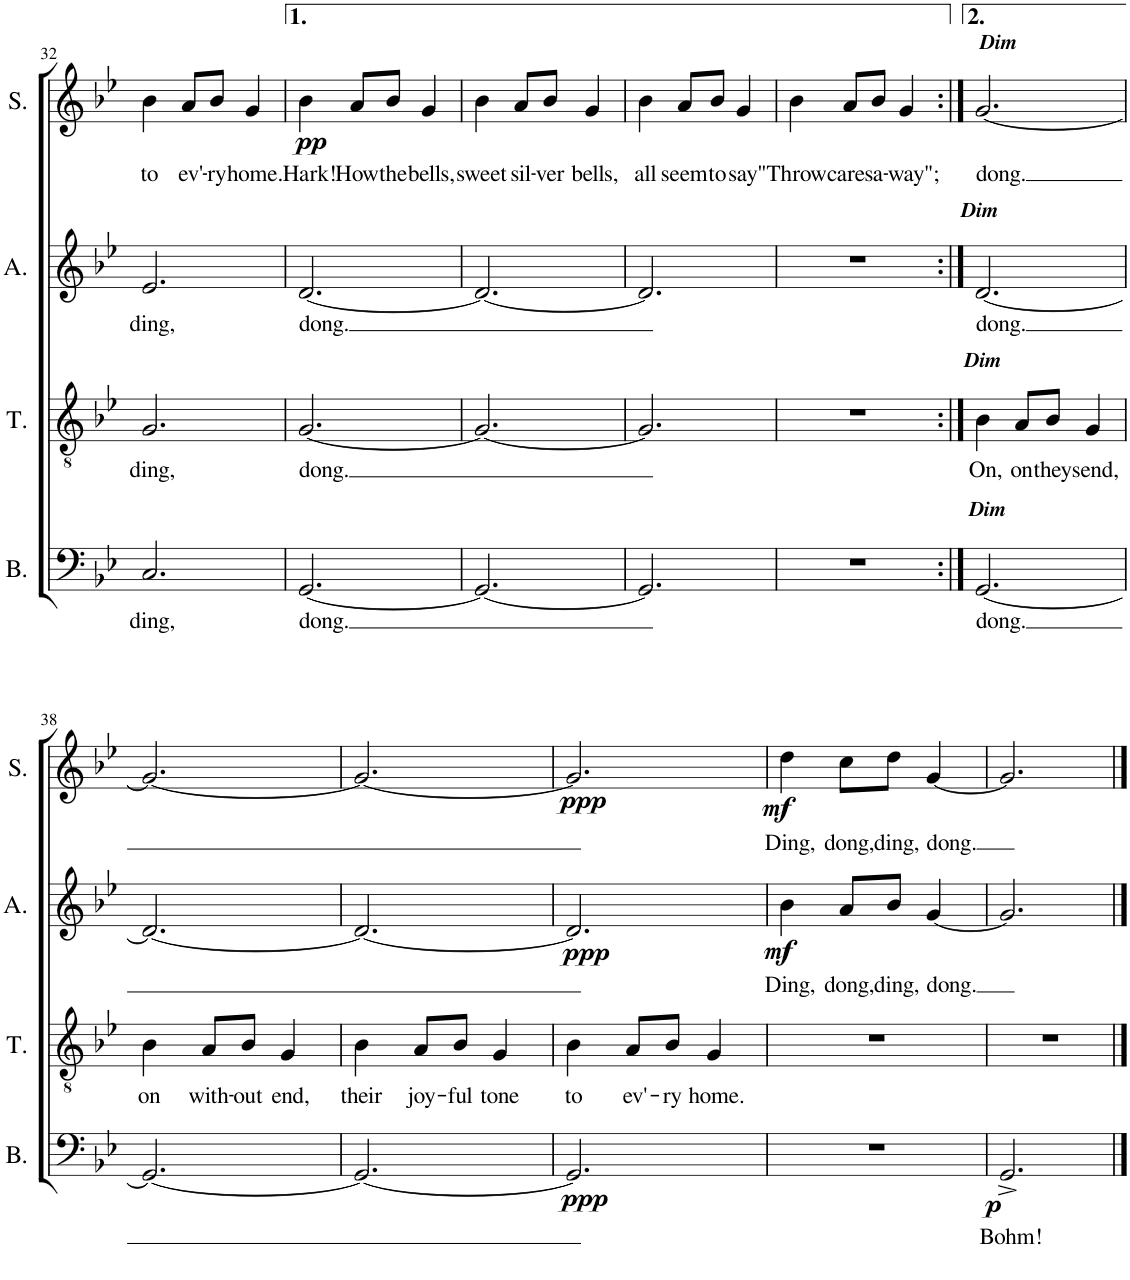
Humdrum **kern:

**kern	**text	**dynam	**kern	**text	**kern	**text	**dynam	**kern	**text	**dynam
*part4	*part4	*part4	*part3	*part3	*part2	*part2	*part2	*part1	*part1	*part1
*staff4	*staff4	*staff4	*staff3	*staff3	*staff2	*staff2	*staff2	*staff1	*staff1	*staff1
*I"Bass	*	*	*I"Tenor	*	*I"Alto	*	*	*I"Soprano	*	*
*I'B.	*	*	*I'T.	*	*I'A.	*	*	*I'S.	*	*
!!LO:PB:g=z
*clefF4	*	*	*clefGv2	*	*clefG2	*	*	*clefG2	*	*
*k[b-e-]	*	*	*k[b-e-]	*	*k[b-e-]	*	*	*k[b-e-]	*	*
*M3/4	*	*	*M3/4	*	*M3/4	*	*	*M3/4	*	*
=32	=32	=32	=32	=32	=32	=32	=32	=32	=32	=32
!	!LO:LY:b	!	!	!LO:LY:b	!	!LO:LY:b	!	!	!LO:LY:b	!
2.C/	ding,	.	2.G/	ding,	2.e-/	ding,	.	4b-\	to	.
!	!	!	!	!	!	!	!	!	!LO:LY:b	!
.	.	.	.	.	.	.	.	8a/L	ev'-	.
!	!	!	!	!	!	!	!	!	!LO:LY:b	!
.	.	.	.	.	.	.	.	8b-/J	-ry	.
!	!	!	!	!	!	!	!	!	!LO:LY:b	!
.	.	.	.	.	.	.	.	4g/	home.	.
=33	=33	=33	=33	=33	=33	=33	=33	=33	=33	=33
!	!LO:LY:b	!	!	!LO:LY:b	!	!LO:LY:b	!	!	!LO:LY:b	!LO:DY:b
[2.GG/	dong.	.	[2.G/	dong.	[2.d/	dong.	.	4b-\	Hark!	pp
!	!	!	!	!	!	!	!	!	!LO:LY:b	!
.	.	.	.	.	.	.	.	8a/L	How	.
!	!	!	!	!	!	!	!	!	!LO:LY:b	!
.	.	.	.	.	.	.	.	8b-/J	the	.
!	!	!	!	!	!	!	!	!	!LO:LY:b	!
.	.	.	.	.	.	.	.	4g/	bells,	.
=34	=34	=34	=34	=34	=34	=34	=34	=34	=34	=34
!	!	!	!	!	!	!	!	!	!LO:LY:b	!
2.GG/_	.	.	2.G/_	.	2.d/_	.	.	4b-\	sweet	.
!	!	!	!	!	!	!	!	!	!LO:LY:b	!
.	.	.	.	.	.	.	.	8a/L	sil-	.
!	!	!	!	!	!	!	!	!	!LO:LY:b	!
.	.	.	.	.	.	.	.	8b-/J	-ver	.
!	!	!	!	!	!	!	!	!	!LO:LY:b	!
.	.	.	.	.	.	.	.	4g/	bells,	.
=35	=35	=35	=35	=35	=35	=35	=35	=35	=35	=35
!	!	!	!	!	!	!	!	!	!LO:LY:b	!
2.GG/]	.	.	2.G/]	.	2.d/]	.	.	4b-\	all	.
!	!	!	!	!	!	!	!	!	!LO:LY:b	!
.	.	.	.	.	.	.	.	8a/L	seem	.
!	!	!	!	!	!	!	!	!	!LO:LY:b	!
.	.	.	.	.	.	.	.	8b-/J	to	.
!	!	!	!	!	!	!	!	!	!LO:LY:b	!
.	.	.	.	.	.	.	.	4g/	say	.
=36	=36	=36	=36	=36	=36	=36	=36	=36	=36	=36
!	!	!	!	!	!	!	!	!	!LO:LY:b	!
2.r	.	.	2.r	.	2.r	.	.	4b-\	"Throw	.
!	!	!	!	!	!	!	!	!	!LO:LY:b	!
.	.	.	.	.	.	.	.	8a/L	cares	.
!	!	!	!	!	!	!	!	!	!LO:LY:b	!
.	.	.	.	.	.	.	.	8b-/J	a-	.
!	!	!	!	!	!	!	!	!	!LO:LY:b	!
.	.	.	.	.	.	.	.	4g/	-way";	.
=37:|!	=37:|!	=37:|!	=37:|!	=37:|!	=37:|!	=37:|!	=37:|!	=37:|!	=37:|!	=37:|!
!	!	!	!	!	!	!	!	!LO:TX:a:Bi:t=Dim	!	!
!	!	!	!	!	!LO:TX:a:Bi:t=Dim	!	!	!	!	!
!	!	!	!LO:TX:a:Bi:t=Dim	!	!	!	!	!	!	!
!LO:TX:a:Bi:t=Dim	!	!	!	!	!	!	!	!	!	!
!	!LO:LY:b	!	!	!LO:LY:b	!	!LO:LY:b	!	!	!LO:LY:b	!
[2.GG/	dong.	.	4B-\	On,	[2.d/	dong.	.	[2.g/	dong.	.
!	!	!	!	!LO:LY:b	!	!	!	!	!	!
.	.	.	8A/L	on	.	.	.	.	.	.
!	!	!	!	!LO:LY:b	!	!	!	!	!	!
.	.	.	8B-/J	they	.	.	.	.	.	.
!	!	!	!	!LO:LY:b	!	!	!	!	!	!
.	.	.	4G/	send,	.	.	.	.	.	.
!!LO:LB:g=z
=38	=38	=38	=38	=38	=38	=38	=38	=38	=38	=38
!	!	!	!	!LO:LY:b	!	!	!	!	!	!
2.GG/_	.	.	4B-\	on	2.d/_	.	.	2.g/_	.	.
!	!	!	!	!LO:LY:b	!	!	!	!	!	!
.	.	.	8A/L	with-	.	.	.	.	.	.
!	!	!	!	!LO:LY:b	!	!	!	!	!	!
.	.	.	8B-/J	-out	.	.	.	.	.	.
!	!	!	!	!LO:LY:b	!	!	!	!	!	!
.	.	.	4G/	end,	.	.	.	.	.	.
=39	=39	=39	=39	=39	=39	=39	=39	=39	=39	=39
!	!	!	!	!LO:LY:b	!	!	!	!	!	!
2.GG/_	.	.	4B-\	their	2.d/_	.	.	2.g/_	.	.
!	!	!	!	!LO:LY:b	!	!	!	!	!	!
.	.	.	8A/L	joy-	.	.	.	.	.	.
!	!	!	!	!LO:LY:b	!	!	!	!	!	!
.	.	.	8B-/J	-ful	.	.	.	.	.	.
!	!	!	!	!LO:LY:b	!	!	!	!	!	!
.	.	.	4G/	tone	.	.	.	.	.	.
=40	=40	=40	=40	=40	=40	=40	=40	=40	=40	=40
!	!	!LO:DY:b	!	!LO:LY:b	!	!	!LO:DY:b	!	!	!LO:DY:b
2.GG/]	.	ppp	4B-\	to	2.d/]	.	ppp	2.g/]	.	ppp
!	!	!	!	!LO:LY:b	!	!	!	!	!	!
.	.	.	8A/L	ev'-	.	.	.	.	.	.
!	!	!	!	!LO:LY:b	!	!	!	!	!	!
.	.	.	8B-/J	-ry	.	.	.	.	.	.
!	!	!	!	!LO:LY:b	!	!	!	!	!	!
.	.	.	4G/	home.	.	.	.	.	.	.
=41	=41	=41	=41	=41	=41	=41	=41	=41	=41	=41
!	!	!	!	!	!	!LO:LY:b	!LO:DY:b	!	!LO:LY:b	!LO:DY:b
2.r	.	.	2.r	.	4b-\	Ding,	mf	4dd\	Ding,	mf
!	!	!	!	!	!	!LO:LY:b	!	!	!LO:LY:b	!
.	.	.	.	.	8a/L	dong,	.	8cc\L	dong,	.
!	!	!	!	!	!	!LO:LY:b	!	!	!LO:LY:b	!
.	.	.	.	.	8b-/J	ding,	.	8dd\J	ding,	.
!	!	!	!	!	!	!LO:LY:b	!	!	!LO:LY:b	!
.	.	.	.	.	[4g/	dong.	.	[4g/	dong.	.
=42	=42	=42	=42	=42	=42	=42	=42	=42	=42	=42
!	!LO:LY:b	!LO:DY:b	!	!	!	!	!	!	!	!
2.GG^/	Bohm!	p	2.r	.	2.g/]	.	.	2.g/]	.	.
==	==	==	==	==	==	==	==	==	==	==
*-	*-	*-	*-	*-	*-	*-	*-	*-	*-	*-
